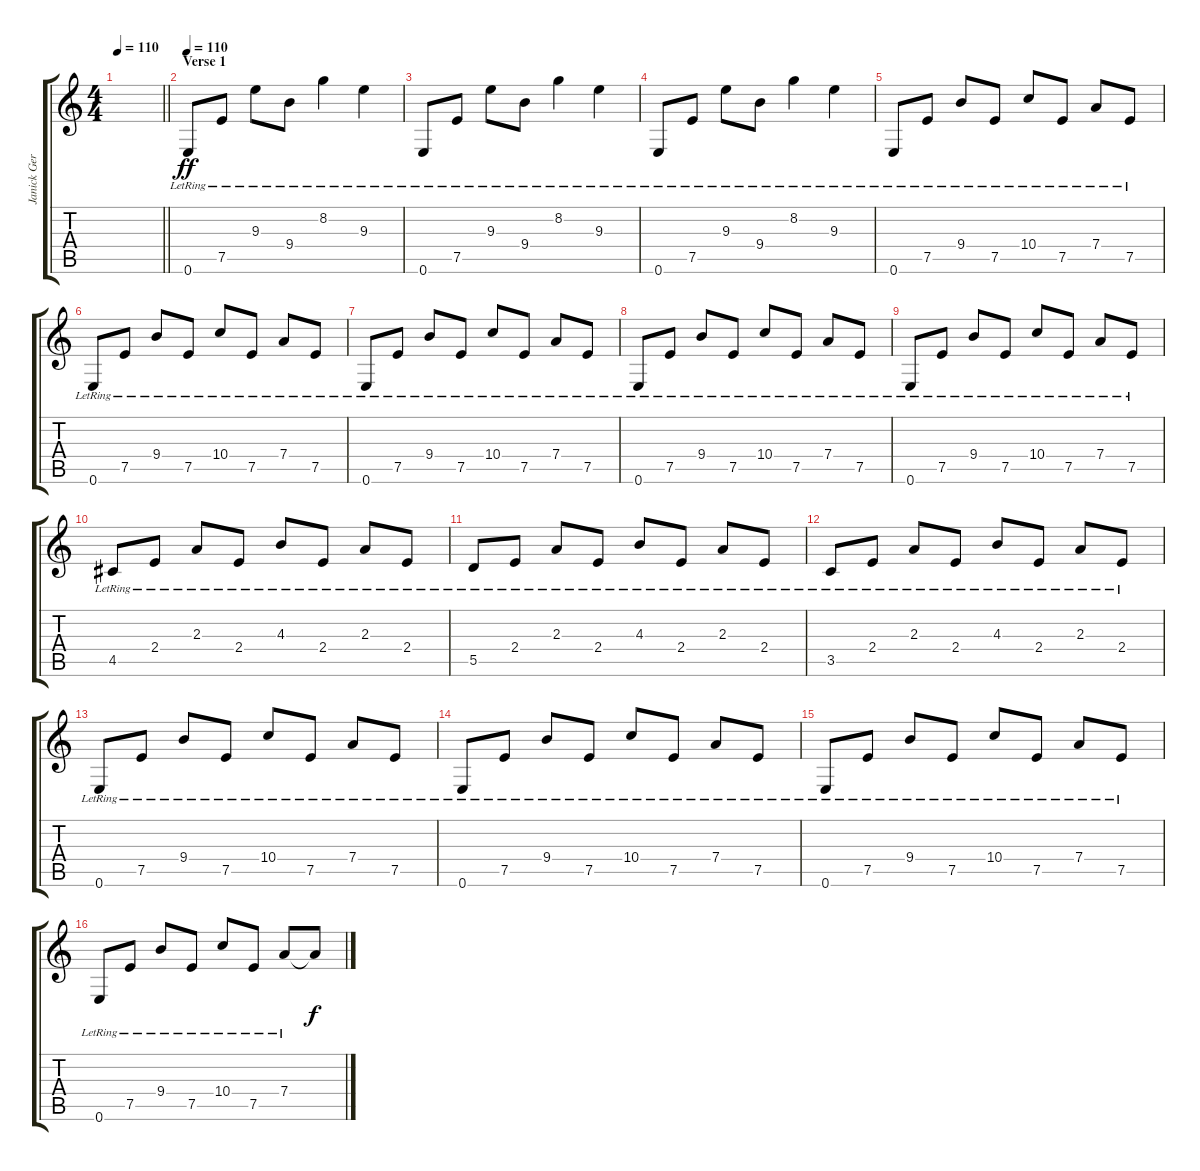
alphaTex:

\track ("Janick Gers (Clean)" "Janick Ger") {instrument electricguitarclean}
\staff {score tabs}
\tuning (E4 B3 G3 D3 A2 E2) {hide}
\ts (4 4)
\tempo 110
\clef g2
\barLineRight lightlight
\ks c
|
\section ("" "Verse 1")
\tempo 110
0.6{lr}.8{dy ff volume 13 instrument electricguitarclean} 7.5{lr}.8 9.3{lr}.8 9.4{lr}.8 8.2{lr}.4 9.3{lr}.4 |
0.6{lr}.8 7.5{lr}.8 9.3{lr}.8 9.4{lr}.8 8.2{lr}.4 9.3{lr}.4 |
0.6{lr}.8 7.5{lr}.8 9.3{lr}.8 9.4{lr}.8 8.2{lr}.4 9.3{lr}.4 |
0.6{lr}.8 7.5{lr}.8 9.4{lr}.8 7.5{lr}.8 10.4{lr}.8 7.5{lr}.8 7.4{lr}.8 7.5{lr}.8 |
0.6{lr}.8 7.5{lr}.8 9.4{lr}.8 7.5{lr}.8 10.4{lr}.8 7.5{lr}.8 7.4{lr}.8 7.5{lr}.8 |
0.6{lr}.8 7.5{lr}.8 9.4{lr}.8 7.5{lr}.8 10.4{lr}.8 7.5{lr}.8 7.4{lr}.8 7.5{lr}.8 |
0.6{lr}.8 7.5{lr}.8 9.4{lr}.8 7.5{lr}.8 10.4{lr}.8 7.5{lr}.8 7.4{lr}.8 7.5{lr}.8 |
0.6{lr}.8 7.5{lr}.8 9.4{lr}.8 7.5{lr}.8 10.4{lr}.8 7.5{lr}.8 7.4{lr}.8 7.5{lr}.8 |
4.5{lr}.8 2.4{lr}.8 2.3{lr}.8 2.4{lr}.8 4.3{lr}.8 2.4{lr}.8 2.3{lr}.8 2.4{lr}.8 |
5.5{lr}.8 2.4{lr}.8 2.3{lr}.8 2.4{lr}.8 4.3{lr}.8 2.4{lr}.8 2.3{lr}.8 2.4{lr}.8 |
3.5{lr}.8 2.4{lr}.8 2.3{lr}.8 2.4{lr}.8 4.3{lr}.8 2.4{lr}.8 2.3{lr}.8 2.4{lr}.8 |
0.6{lr}.8 7.5{lr}.8 9.4{lr}.8 7.5{lr}.8 10.4{lr}.8 7.5{lr}.8 7.4{lr}.8 7.5{lr}.8 |
0.6{lr}.8 7.5{lr}.8 9.4{lr}.8 7.5{lr}.8 10.4{lr}.8 7.5{lr}.8 7.4{lr}.8 7.5{lr}.8 |
0.6{lr}.8 7.5{lr}.8 9.4{lr}.8 7.5{lr}.8 10.4{lr}.8 7.5{lr}.8 7.4{lr}.8 7.5{lr}.8 |
0.6{lr}.8 7.5{lr}.8 9.4{lr}.8 7.5{lr}.8 10.4{lr}.8 7.5{lr}.8 7.4{lr}.8 7.4{t}.8{dy f}
